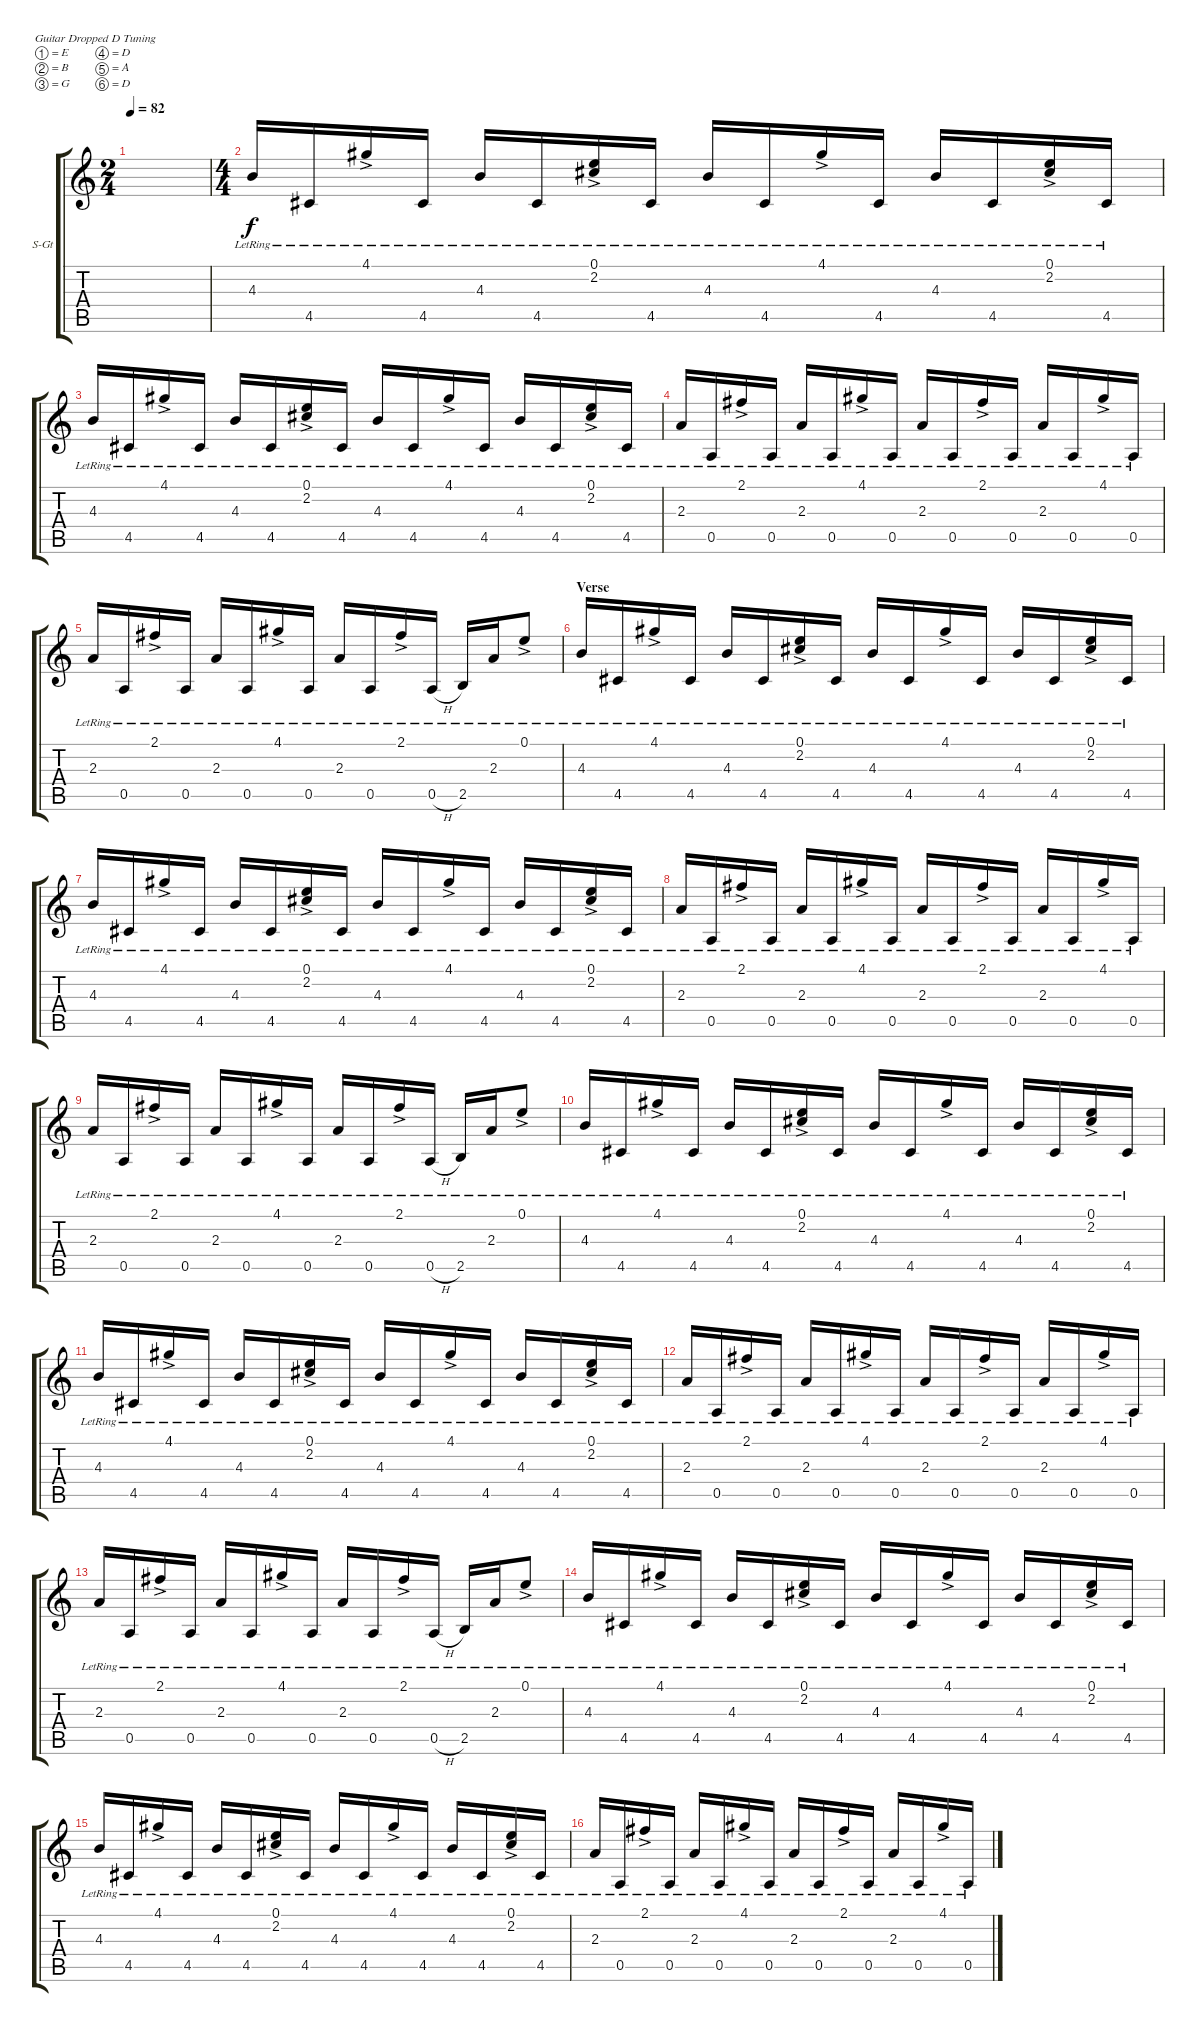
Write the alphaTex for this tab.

\defaultSystemsLayout 4
\bracketExtendMode groupsimilarinstruments
\firstSystemTrackNameOrientation horizontal
\otherSystemsTrackNameOrientation horizontal
\track ("Rhythm Acoustic Guitar" "S-Gt") {instrument acousticguitarsteel}
\staff {score tabs}
\tuning (E4 B3 G3 D3 A2 D2)
\ts (2 4)
\tempo 82
\clef g2
\ks c
|
\ts (4 4)
4.3{lr}.16 4.5{lr}.16 4.1{ac lr}.16 4.5{lr}.16 4.3{lr}.16 4.5{lr}.16 (0.1{ac lr} 2.2{ac lr}).16 4.5{lr}.16 4.3{lr}.16 4.5{lr}.16 4.1{ac lr}.16 4.5{lr}.16 4.3{lr}.16 4.5{lr}.16 (0.1{ac lr} 2.2{ac lr}).16 4.5{lr}.16 |
4.3{lr}.16 4.5{lr}.16 4.1{ac lr}.16 4.5{lr}.16 4.3{lr}.16 4.5{lr}.16 (0.1{ac lr} 2.2{ac lr}).16 4.5{lr}.16 4.3{lr}.16 4.5{lr}.16 4.1{ac lr}.16 4.5{lr}.16 4.3{lr}.16 4.5{lr}.16 (0.1{ac lr} 2.2{ac lr}).16 4.5{lr}.16 |
2.3{lr}.16 0.5{lr}.16 2.1{ac lr}.16 0.5{lr}.16 2.3{lr}.16 0.5{lr}.16 4.1{ac lr}.16 0.5{lr}.16 2.3{lr}.16 0.5{lr}.16 2.1{ac lr}.16 0.5{lr}.16 2.3{lr}.16 0.5{lr}.16 4.1{ac lr}.16 0.5{lr}.16 |
2.3{lr}.16 0.5{lr}.16 2.1{ac lr}.16 0.5{lr}.16 2.3{lr}.16 0.5{lr}.16 4.1{ac lr}.16 0.5{lr}.16 2.3{lr}.16 0.5{lr}.16 2.1{ac lr}.16 0.5{h lr}.16 2.5{lr}.16 2.3{lr}.16 0.1{ac lr}.8 |
\section ("" "Verse")
4.3{lr}.16 4.5{lr}.16 4.1{ac lr}.16 4.5{lr}.16 4.3{lr}.16 4.5{lr}.16 (0.1{ac lr} 2.2{ac lr}).16 4.5{lr}.16 4.3{lr}.16 4.5{lr}.16 4.1{ac lr}.16 4.5{lr}.16 4.3{lr}.16 4.5{lr}.16 (0.1{ac lr} 2.2{ac lr}).16 4.5{lr}.16 |
4.3{lr}.16 4.5{lr}.16 4.1{ac lr}.16 4.5{lr}.16 4.3{lr}.16 4.5{lr}.16 (0.1{ac lr} 2.2{ac lr}).16 4.5{lr}.16 4.3{lr}.16 4.5{lr}.16 4.1{ac lr}.16 4.5{lr}.16 4.3{lr}.16 4.5{lr}.16 (0.1{ac lr} 2.2{ac lr}).16 4.5{lr}.16 |
2.3{lr}.16 0.5{lr}.16 2.1{ac lr}.16 0.5{lr}.16 2.3{lr}.16 0.5{lr}.16 4.1{ac lr}.16 0.5{lr}.16 2.3{lr}.16 0.5{lr}.16 2.1{ac lr}.16 0.5{lr}.16 2.3{lr}.16 0.5{lr}.16 4.1{ac lr}.16 0.5{lr}.16 |
2.3{lr}.16 0.5{lr}.16 2.1{ac lr}.16 0.5{lr}.16 2.3{lr}.16 0.5{lr}.16 4.1{ac lr}.16 0.5{lr}.16 2.3{lr}.16 0.5{lr}.16 2.1{ac lr}.16 0.5{h lr}.16 2.5{lr}.16 2.3{lr}.16 0.1{ac lr}.8 |
4.3{lr}.16 4.5{lr}.16 4.1{ac lr}.16 4.5{lr}.16 4.3{lr}.16 4.5{lr}.16 (0.1{ac lr} 2.2{ac lr}).16 4.5{lr}.16 4.3{lr}.16 4.5{lr}.16 4.1{ac lr}.16 4.5{lr}.16 4.3{lr}.16 4.5{lr}.16 (0.1{ac lr} 2.2{ac lr}).16 4.5{lr}.16 |
4.3{lr}.16 4.5{lr}.16 4.1{ac lr}.16 4.5{lr}.16 4.3{lr}.16 4.5{lr}.16 (0.1{ac lr} 2.2{ac lr}).16 4.5{lr}.16 4.3{lr}.16 4.5{lr}.16 4.1{ac lr}.16 4.5{lr}.16 4.3{lr}.16 4.5{lr}.16 (0.1{ac lr} 2.2{ac lr}).16 4.5{lr}.16 |
2.3{lr}.16 0.5{lr}.16 2.1{ac lr}.16 0.5{lr}.16 2.3{lr}.16 0.5{lr}.16 4.1{ac lr}.16 0.5{lr}.16 2.3{lr}.16 0.5{lr}.16 2.1{ac lr}.16 0.5{lr}.16 2.3{lr}.16 0.5{lr}.16 4.1{ac lr}.16 0.5{lr}.16 |
2.3{lr}.16 0.5{lr}.16 2.1{ac lr}.16 0.5{lr}.16 2.3{lr}.16 0.5{lr}.16 4.1{ac lr}.16 0.5{lr}.16 2.3{lr}.16 0.5{lr}.16 2.1{ac lr}.16 0.5{h lr}.16 2.5{lr}.16 2.3{lr}.16 0.1{ac lr}.8 |
4.3{lr}.16 4.5{lr}.16 4.1{ac lr}.16 4.5{lr}.16 4.3{lr}.16 4.5{lr}.16 (0.1{ac lr} 2.2{ac lr}).16 4.5{lr}.16 4.3{lr}.16 4.5{lr}.16 4.1{ac lr}.16 4.5{lr}.16 4.3{lr}.16 4.5{lr}.16 (0.1{ac lr} 2.2{ac lr}).16 4.5{lr}.16 |
4.3{lr}.16 4.5{lr}.16 4.1{ac lr}.16 4.5{lr}.16 4.3{lr}.16 4.5{lr}.16 (0.1{ac lr} 2.2{ac lr}).16 4.5{lr}.16 4.3{lr}.16 4.5{lr}.16 4.1{ac lr}.16 4.5{lr}.16 4.3{lr}.16 4.5{lr}.16 (0.1{ac lr} 2.2{ac lr}).16 4.5{lr}.16 |
2.3{lr}.16 0.5{lr}.16 2.1{ac lr}.16 0.5{lr}.16 2.3{lr}.16 0.5{lr}.16 4.1{ac lr}.16 0.5{lr}.16 2.3{lr}.16 0.5{lr}.16 2.1{ac lr}.16 0.5{lr}.16 2.3{lr}.16 0.5{lr}.16 4.1{ac lr}.16 0.5{lr}.16
